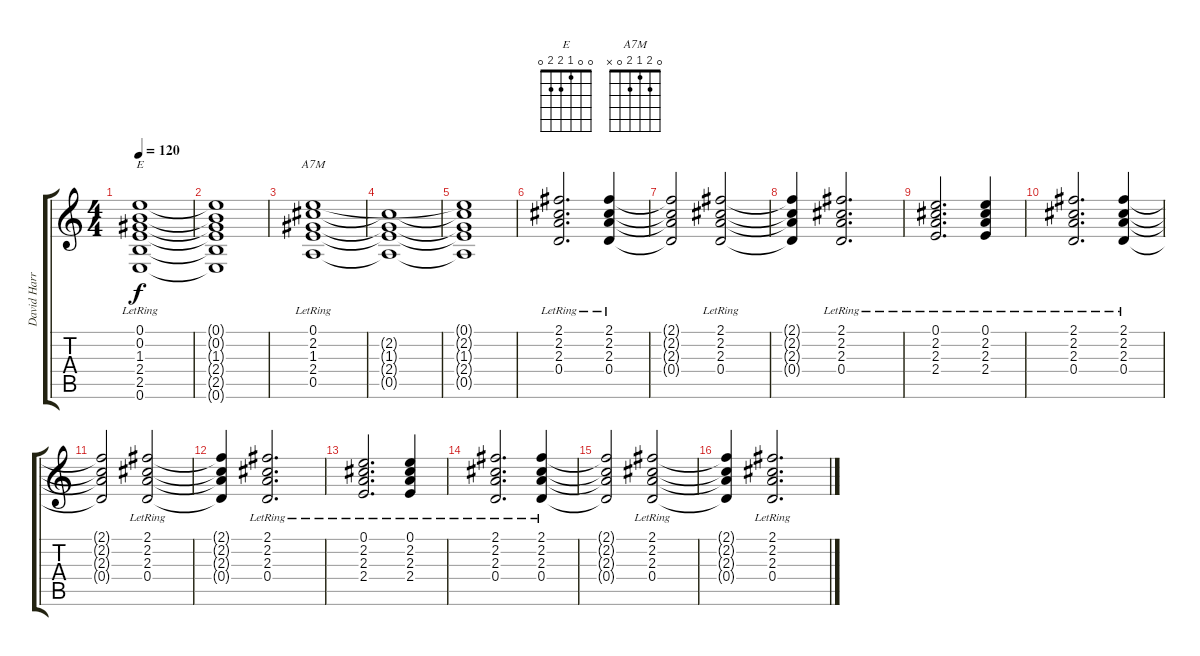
\track ("David Harris" "David Harr") {instrument overdrivenguitar}
\staff {score tabs}
\tuning (E4 B3 G3 D3 A2 E2) {hide}
\chord ("E" 0 0 1 2 2 0)
\chord ("A7M" 0 2 1 2 0 x)
\ts (4 4)
\tempo 120
\clef g2
\ks c
(0.1{lr} 0.2{lr} 1.3{lr} 2.4{lr} 2.5{lr} 0.6{lr}).1{ch "E" dy f} |
(0.1{t} 0.2{t} 1.3{t} 2.4{t} 2.5{t} 0.6{t}).1 |
(0.1{lr} 2.2{lr} 1.3{lr} 2.4{lr} 0.5{lr}).1{ch "A7M"} |
(2.2{t} 1.3{t} 2.4{t} 0.5{t}).1 |
(0.1{t} 2.2{t} 1.3{t} 2.4{t} 0.5{t}).1 |
(2.1{lr} 2.2{lr} 2.3{lr} 0.4{lr}).2{d} (2.1{lr} 2.2{lr} 2.3{lr} 0.4{lr}).4 |
(2.1{t} 2.2{t} 2.3{t} 0.4{t}).2 (2.1{lr} 2.2{lr} 2.3{lr} 0.4{lr}).2 |
(2.1{t} 2.2{t} 2.3{t} 0.4{t}).4 (2.1{lr} 2.2{lr} 2.3{lr} 0.4{lr}).2{d} |
(0.1{lr} 2.2{lr} 2.3{lr} 2.4{lr}).2{d} (0.1{lr} 2.2{lr} 2.3{lr} 2.4{lr}).4 |
(2.1{lr} 2.2{lr} 2.3{lr} 0.4{lr}).2{d} (2.1{lr} 2.2{lr} 2.3{lr} 0.4{lr}).4 |
(2.1{t} 2.2{t} 2.3{t} 0.4{t}).2 (2.1{lr} 2.2{lr} 2.3{lr} 0.4{lr}).2 |
(2.1{t} 2.2{t} 2.3{t} 0.4{t}).4 (2.1{lr} 2.2{lr} 2.3{lr} 0.4{lr}).2{d} |
(0.1{lr} 2.2{lr} 2.3{lr} 2.4{lr}).2{d} (0.1{lr} 2.2{lr} 2.3{lr} 2.4{lr}).4 |
(2.1{lr} 2.2{lr} 2.3{lr} 0.4{lr}).2{d} (2.1{lr} 2.2{lr} 2.3{lr} 0.4{lr}).4 |
(2.1{t} 2.2{t} 2.3{t} 0.4{t}).2 (2.1{lr} 2.2{lr} 2.3{lr} 0.4{lr}).2 |
(2.1{t} 2.2{t} 2.3{t} 0.4{t}).4 (2.1{lr} 2.2{lr} 2.3{lr} 0.4{lr}).2{d}
